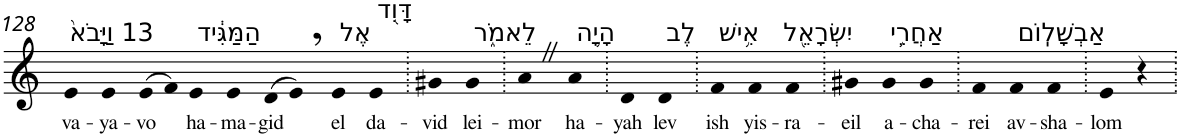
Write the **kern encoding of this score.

**kern	**text
*part1	*part1
*staff1	*staff1
*I"Piano	*
*I'Pno	*
!!LO:PB:g=z
*clefG2	*
*k[]	*
=128	=128
!LO:TX:a:t=13 וַיָּבֹא֙	!
!	!LO:LY:b
4e	va-
!	!LO:LY:b
4e	-ya-
!	!LO:LY:b
(>8e	-vo
8f)	.
!LO:TX:a:t=הַמַּגִּ֔יד	!
!	!LO:LY:b
4e	ha-
!	!LO:LY:b
4e	-ma-
!	!LO:LY:b
(>8d	-gid
8e,)	.
!LO:TX:a:t=אֶל	!
!	!LO:LY:b
4e	el
!LO:TX:a:t=דָּוִ֖ד	!
!	!LO:LY:b
4e	da-
=129.	=129.
!	!LO:LY:b
4g#X	-vid
!LO:TX:a:t=לֵאמֹ֑ר	!
!	!LO:LY:b
4g#	lei-
=130.	=130.
!	!LO:LY:b
4aZ	-mor
!LO:TX:a:t=הָיָ֛ה	!
!	!LO:LY:b
4a	ha-
=131.	=131.
!	!LO:LY:b
4d	-yah
!LO:TX:a:t=לֶב	!
!	!LO:LY:b
4d	lev
=132.	=132.
!LO:TX:a:t=אִ֥ישׁ	!
!	!LO:LY:b
4f	ish
!LO:TX:a:t=יִשְׂרָאֵ֖ל	!
!	!LO:LY:b
4f	yis-
!	!LO:LY:b
4f	-ra-
=133.	=133.
!	!LO:LY:b
4g#X	-eil
!LO:TX:a:t=אַחֲרֵ֥י	!
!	!LO:LY:b
4g#	a-
!	!LO:LY:b
4g#	-cha-
=134.	=134.
!	!LO:LY:b
4f	-rei
!LO:TX:a:t=אַבְשָׁלֽוֹם	!
!	!LO:LY:b
4f	av-
!	!LO:LY:b
4f	-sha-
=135.	=135.
!	!LO:LY:b
4e	-lom
4r	.
=.	=.
*-	*-
